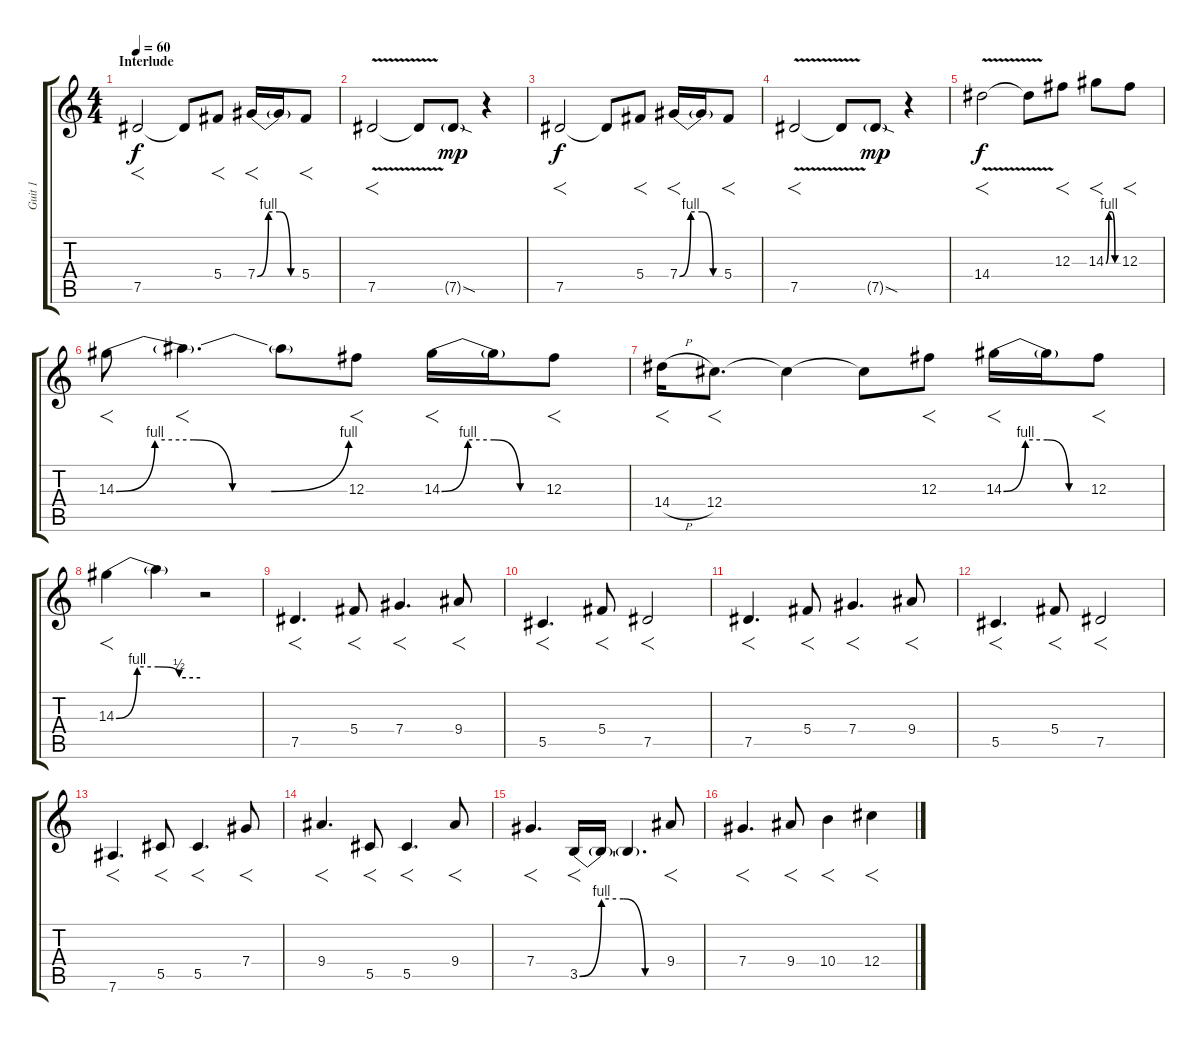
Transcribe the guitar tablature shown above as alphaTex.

\track ("Guit 1" "Guit 1") {instrument distortionguitar}
\staff {score tabs}
\tuning (Eb4 Bb3 Gb3 Db3 Ab2 Eb2) {hide}
\ts (4 4)
\section ("" "Interlude")
\tempo 60
\clef g2
\ks c
7.5.2{f dy f} 7.5{t}.8 5.4.8{f} 7.4{be (custom 0 0 15 4 30 4 45 0 60 0)}.16{f} 7.4{t}.16 5.4.8{f} |
7.5{v}.2{f} 7.5{t}.8 7.5{sod g}.8{dy mp} r.4 |
7.5.2{f dy f} 7.5{t}.8 5.4.8{f} 7.4{be (custom 0 0 15 4 30 4 45 0 60 0)}.16{f} 7.4{t}.16 5.4.8{f} |
7.5{v}.2{f} 7.5{t}.8 7.5{sod g}.8{dy mp} r.4 |
14.4{v}.2{f dy f} 14.4{t}.8 12.3.8{f} 14.3{be (custom 0 0 15 4 30 4 45 0 60 0)}.8{f} 12.3.8{f} |
14.3{be (custom 0 0 10 4 20 4 30 0 40 0 60 4)}.8{f} 14.3{t}.4{f d} 14.3{t}.8 12.3.8{f} 14.3{be (custom 0 0 15 4 30 4 45 0 60 0)}.16{f} 14.3{t}.16 12.3.8{f} |
14.4{h}.16{f} 12.4.8{f d} 12.4{t}.4 12.4{t}.8 12.3.8{f} 14.3{be (custom 0 0 15 4 30 4 45 0 60 0)}.16{f} 14.3{t}.16 12.3.8{f} |
14.3{be (custom 0 0 15 4 30 4 45 2 60 2)}.4{f} 14.3{t}.4 r.2 |
7.5.4{f d} 5.4.8{f} 7.4.4{f d} 9.4.8{f} |
5.5.4{f d} 5.4.8{f} 7.5.2{f} |
7.5.4{f d} 5.4.8{f} 7.4.4{f d} 9.4.8{f} |
5.5.4{f d} 5.4.8{f} 7.5.2{f} |
7.6.4{f d} 5.5.8{f} 5.5.4{f d} 7.4.8{f} |
9.4.4{f d} 5.5.8{f} 5.5.4{f d} 9.4.8{f} |
7.4.4{f d} 3.5{be (custom 0 0 15 4 30 4 45 0 60 0)}.16{f} 3.5{t}.16 3.5{t}.4{d} 9.4.8{f} |
7.4.4{f d} 9.4.8{f} 10.4.4{f} 12.4.4{f}
